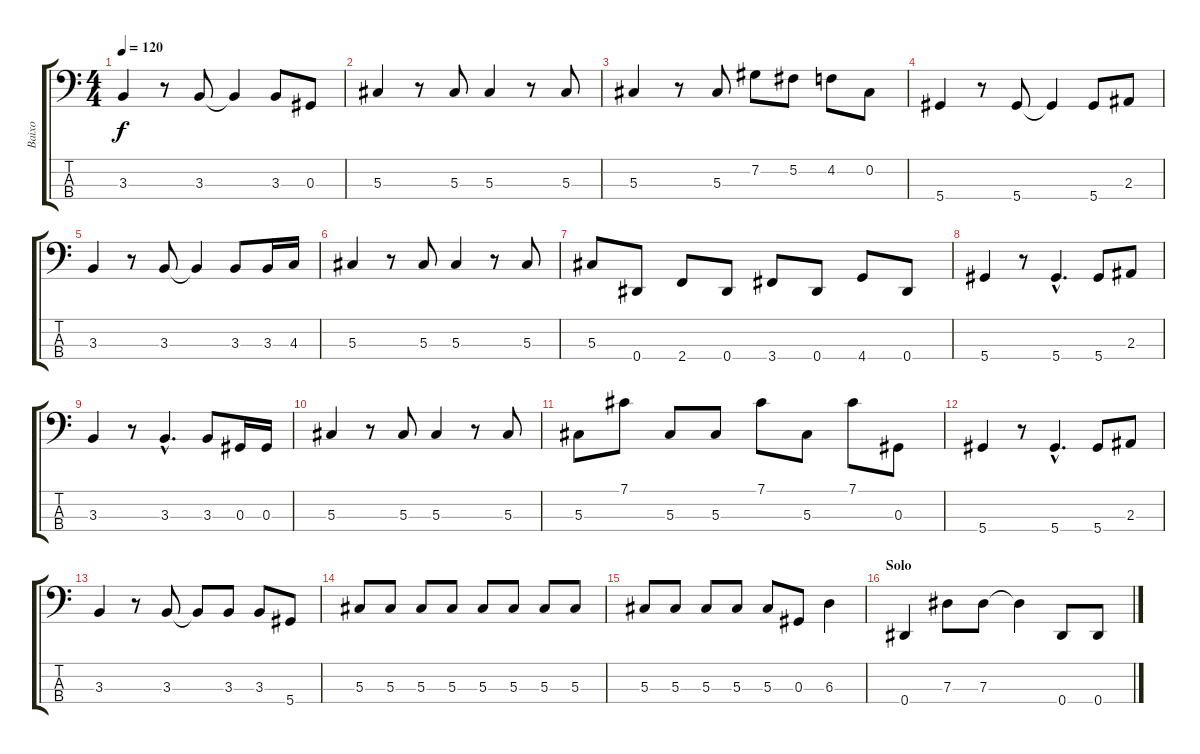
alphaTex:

\track ("Baixo" "Baixo") {instrument contrabass}
\staff {score tabs}
\tuning (Gb2 Db2 Ab1 Eb1) {hide}
\ts (4 4)
\tempo 120
\clef f4
\ks c
3.3.4{dy f} r.8 3.3.8 3.3{t}.4 3.3.8 0.3.8 |
5.3.4 r.8 5.3.8 5.3.4 r.8 5.3.8 |
5.3.4 r.8 5.3.8 7.2.8 5.2.8 4.2.8 0.2.8 |
5.4.4 r.8 5.4.8 5.4{t}.4 5.4.8 2.3.8 |
3.3.4 r.8 3.3.8 3.3{t}.4 3.3.8 3.3.16 4.3.16 |
5.3.4 r.8 5.3.8 5.3.4 r.8 5.3.8 |
5.3.8 0.4.8 2.4.8 0.4.8 3.4.8 0.4.8 4.4.8 0.4.8 |
5.4.4 r.8 5.4{hac}.4{d} 5.4.8 2.3.8 |
3.3.4 r.8 3.3{hac}.4{d} 3.3.8 0.3.16 0.3.16 |
5.3.4 r.8 5.3.8 5.3.4 r.8 5.3.8 |
5.3.8 7.1.8 5.3.8 5.3.8 7.1.8 5.3.8 7.1.8 0.3.8 |
5.4.4 r.8 5.4{hac}.4{d} 5.4.8 2.3.8 |
3.3.4 r.8 3.3.8 3.3{t}.8 3.3.8 3.3.8 5.4.8 |
5.3.8 5.3.8 5.3.8 5.3.8 5.3.8 5.3.8 5.3.8 5.3.8 |
5.3.8 5.3.8 5.3.8 5.3.8 5.3.8 0.3.8 6.3.4 |
\section ("" "Solo")
0.4.4{volume 16 instrument slapbass1} 7.3.8 7.3.8 7.3{t}.4 0.4.8 0.4.8
